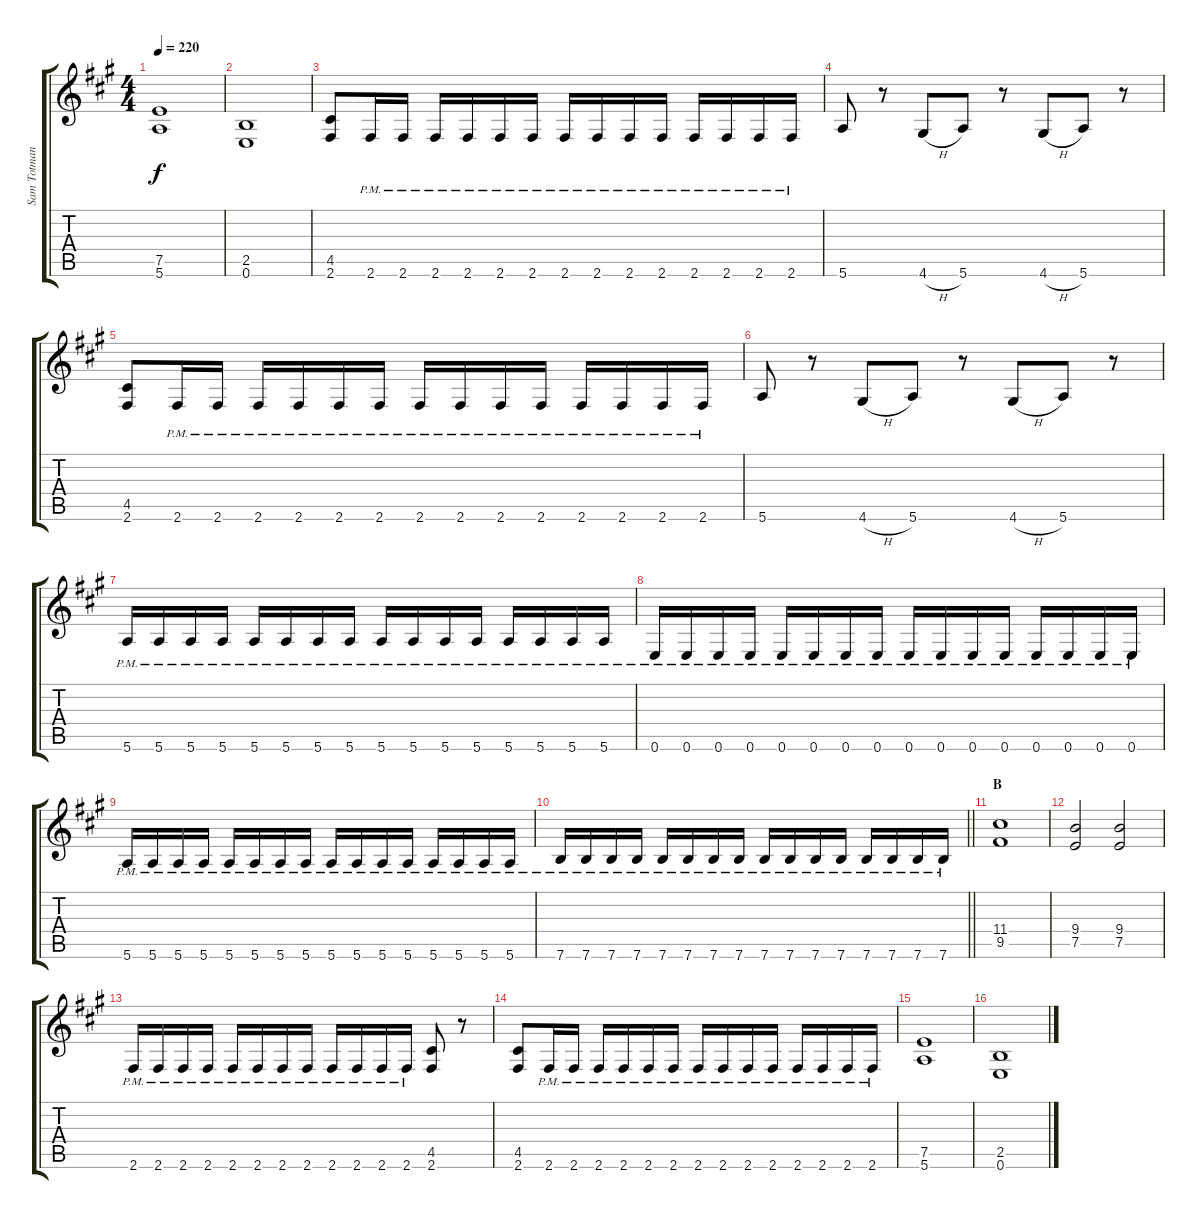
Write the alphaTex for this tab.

\track ("Sam Totman I" "Sam Totman") {instrument overdrivenguitar}
\staff {score tabs}
\tuning (E4 B3 G3 D3 A2 E2) {hide}
\ts (4 4)
\tempo 220
\clef g2
\ks a
(7.5 5.6).1{dy f} |
(2.5 0.6).1 |
(4.5 2.6).8 2.6{pm}.16 2.6{pm}.16 2.6{pm}.16 2.6{pm}.16 2.6{pm}.16 2.6{pm}.16 2.6{pm}.16 2.6{pm}.16 2.6{pm}.16 2.6{pm}.16 2.6{pm}.16 2.6{pm}.16 2.6{pm}.16 2.6{pm}.16 |
5.6.8 r.8 4.6{h}.8 5.6.8 r.8 4.6{h}.8{beam merge} 5.6.8 r.8 |
(4.5 2.6).8 2.6{pm}.16 2.6{pm}.16 2.6{pm}.16 2.6{pm}.16 2.6{pm}.16 2.6{pm}.16 2.6{pm}.16 2.6{pm}.16 2.6{pm}.16 2.6{pm}.16 2.6{pm}.16 2.6{pm}.16 2.6{pm}.16 2.6{pm}.16 |
5.6.8 r.8 4.6{h}.8 5.6.8 r.8 4.6{h}.8{beam merge} 5.6.8 r.8 |
5.6{pm}.16 5.6{pm}.16 5.6{pm}.16 5.6{pm}.16 5.6{pm}.16 5.6{pm}.16 5.6{pm}.16 5.6{pm}.16 5.6{pm}.16 5.6{pm}.16 5.6{pm}.16 5.6{pm}.16 5.6{pm}.16 5.6{pm}.16 5.6{pm}.16 5.6{pm}.16 |
0.6{pm}.16 0.6{pm}.16 0.6{pm}.16 0.6{pm}.16 0.6{pm}.16 0.6{pm}.16 0.6{pm}.16 0.6{pm}.16 0.6{pm}.16 0.6{pm}.16 0.6{pm}.16 0.6{pm}.16 0.6{pm}.16 0.6{pm}.16 0.6{pm}.16 0.6{pm}.16 |
5.6{pm}.16 5.6{pm}.16 5.6{pm}.16 5.6{pm}.16 5.6{pm}.16 5.6{pm}.16 5.6{pm}.16 5.6{pm}.16 5.6{pm}.16 5.6{pm}.16 5.6{pm}.16 5.6{pm}.16 5.6{pm}.16 5.6{pm}.16 5.6{pm}.16 5.6{pm}.16 |
\barLineRight lightlight
7.6{pm}.16 7.6{pm}.16 7.6{pm}.16 7.6{pm}.16 7.6{pm}.16 7.6{pm}.16 7.6{pm}.16 7.6{pm}.16 7.6{pm}.16 7.6{pm}.16 7.6{pm}.16 7.6{pm}.16 7.6{pm}.16 7.6{pm}.16 7.6{pm}.16 7.6{pm}.16 |
\section ("" "B")
(11.4 9.5).1 |
(9.4 7.5).2 (9.4 7.5).2 |
2.6{pm}.16 2.6{pm}.16 2.6{pm}.16 2.6{pm}.16 2.6{pm}.16 2.6{pm}.16 2.6{pm}.16 2.6{pm}.16 2.6{pm}.16 2.6{pm}.16 2.6{pm}.16 2.6{pm}.16 (4.5 2.6).8 r.8 |
(4.5 2.6).8 2.6{pm}.16 2.6{pm}.16 2.6{pm}.16 2.6{pm}.16 2.6{pm}.16 2.6{pm}.16 2.6{pm}.16 2.6{pm}.16 2.6{pm}.16 2.6{pm}.16 2.6{pm}.16 2.6{pm}.16 2.6{pm}.16 2.6{pm}.16 |
(7.5 5.6).1 |
(2.5 0.6).1
